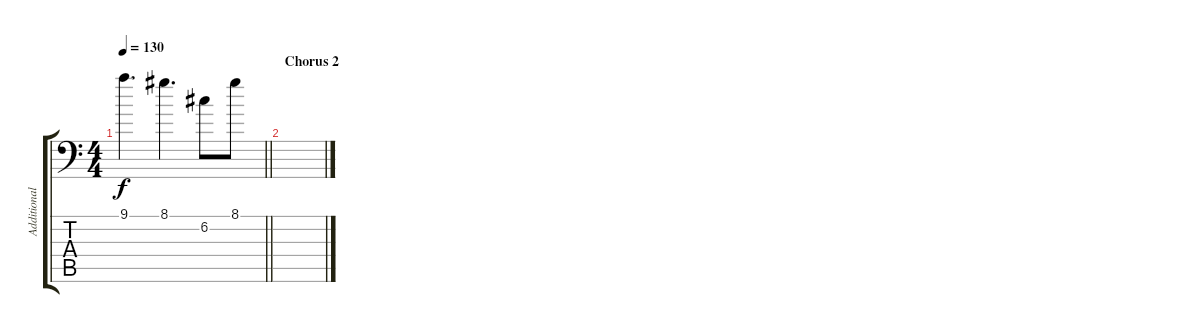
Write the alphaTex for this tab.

\track ("Additional Guitar" "Additional") {instrument electricguitarclean}
\staff {score tabs}
\tuning (C4 G3 Eb3 Bb2 F2 Bb1) {hide}
\ts (4 4)
\tempo 130
\clef f4
\barLineRight lightlight
\ks c
9.1.4{d dy f} 8.1.4{d} 6.2.8 8.1.8 |
\section ("" "Chorus 2")
